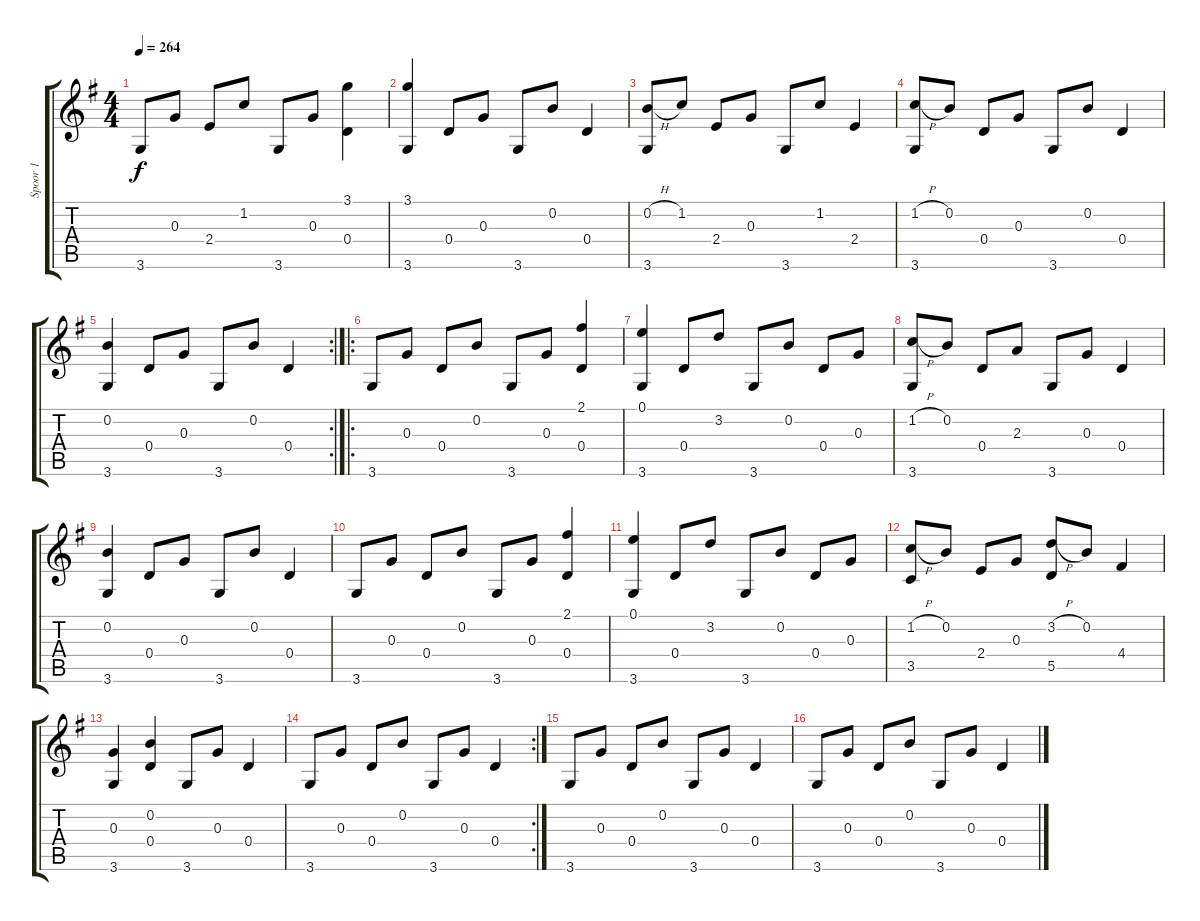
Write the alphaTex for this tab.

\track ("Spoor 1" "Spoor 1") {instrument acousticguitarnylon}
\staff {score tabs}
\tuning (E4 B3 G3 D3 A2 E2) {hide}
\ts (4 4)
\tempo 264
\clef g2
\ks g
3.6.8{dy f} 0.3.8 2.4.8 1.2.8 3.6.8 0.3.8 (3.1 0.4).4 |
(3.1 3.6).4 0.4.8 0.3.8 3.6.8 0.2.8 0.4.4 |
(0.2{h} 3.6).8 1.2.8 2.4.8 0.3.8 3.6.8 1.2.8 2.4.4 |
(1.2{h} 3.6).8 0.2.8 0.4.8 0.3.8 3.6.8 0.2.8 0.4.4 |
\rc 2
(0.2 3.6).4 0.4.8 0.3.8 3.6.8 0.2.8 0.4.4 |
\ro
3.6.8 0.3.8 0.4.8 0.2.8 3.6.8 0.3.8 (2.1 0.4).4 |
(0.1 3.6).4 0.4.8 3.2.8 3.6.8 0.2.8 0.4.8 0.3.8 |
(1.2{h} 3.6).8 0.2.8 0.4.8 2.3.8 3.6.8 0.3.8 0.4.4 |
(0.2 3.6).4 0.4.8 0.3.8 3.6.8 0.2.8 0.4.4 |
3.6.8 0.3.8 0.4.8 0.2.8 3.6.8 0.3.8 (2.1 0.4).4 |
(0.1 3.6).4 0.4.8 3.2.8 3.6.8 0.2.8 0.4.8 0.3.8 |
(1.2{h} 3.5).8 0.2.8 2.4.8 0.3.8 (3.2{h} 5.5).8 0.2.8 4.4.4 |
(0.3 3.6).4 (0.2 0.4).4 3.6.8 0.3.8 0.4.4 |
\rc 2
3.6.8 0.3.8 0.4.8 0.2.8 3.6.8 0.3.8 0.4.4 |
3.6.8 0.3.8 0.4.8 0.2.8 3.6.8 0.3.8 0.4.4 |
3.6.8 0.3.8 0.4.8 0.2.8 3.6.8 0.3.8 0.4.4
